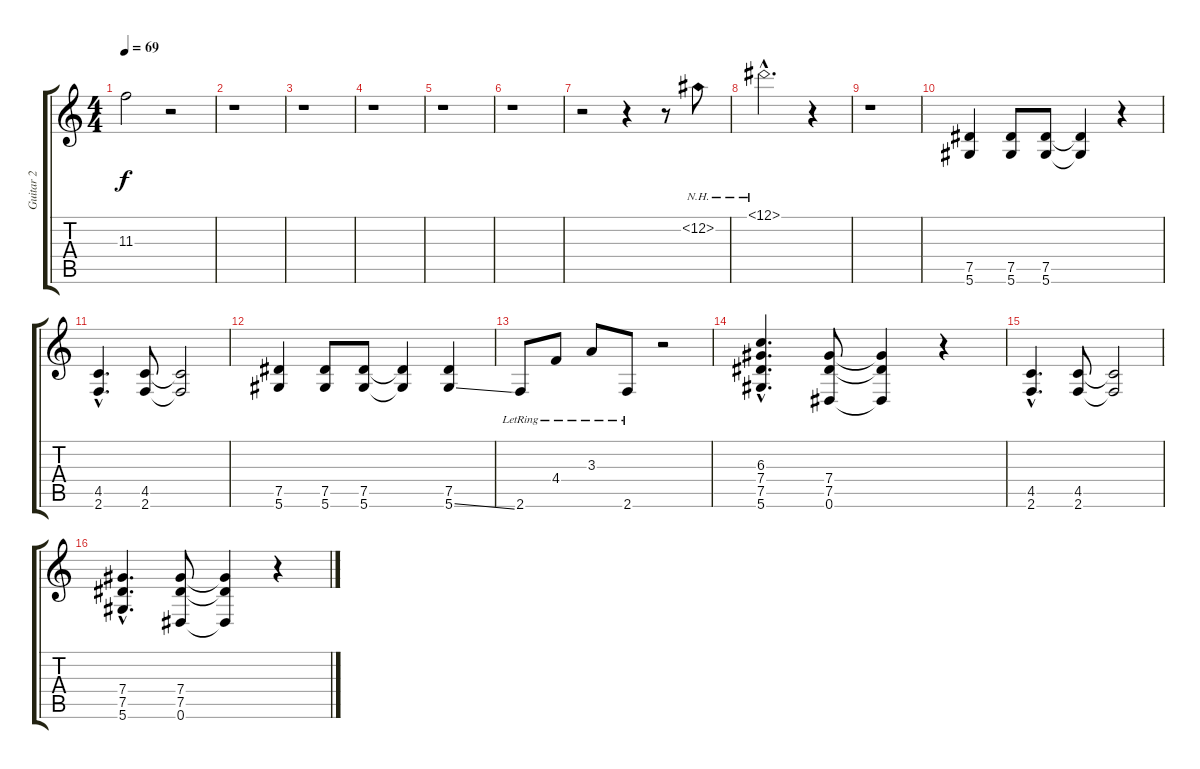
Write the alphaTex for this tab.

\track ("Guitar 2" "Guitar 2") {instrument acousticguitarsteel}
\staff {score tabs}
\tuning (Eb4 Bb3 Gb3 Db3 Ab2 Eb2) {hide}
\ts (4 4)
\tempo 69
\clef g2
\ks c
11.3.2{dy f} r.2 |
r.1 |
r.1 |
r.1 |
r.1 |
r.1 |
r.2 r.4 r.8 12.2{nh}.8 |
12.1{nh hac}.2{d} r.4 |
r.1 |
(7.5 5.6).4 (7.5 5.6).8 (7.5 5.6).8 (7.5{t} 5.6{t}).4 r.4 |
(4.5{hac} 2.6{hac}).4{d} (4.5 2.6).8 (4.5{t} 2.6{t}).2 |
(7.5 5.6).4 (7.5 5.6).8 (7.5 5.6).8 (7.5{t} 5.6{t}).4 (7.5 5.6{ss}).4 |
2.6{lr}.8 4.4{lr}.8 3.3{lr}.8 2.6{lr}.8 r.2 |
(6.3{hac} 7.4{hac} 7.5{hac} 5.6{hac}).4{d} (7.4 7.5 0.6).8 (7.4{t} 7.5{t} 0.6{t}).4 r.4 |
(4.5{hac} 2.6{hac}).4{d} (4.5 2.6).8 (4.5{t} 2.6{t}).2 |
(7.4{hac} 7.5{hac} 5.6{hac}).4{d} (7.4 7.5 0.6).8 (7.4{t} 7.5{t} 0.6{t}).4 r.4
